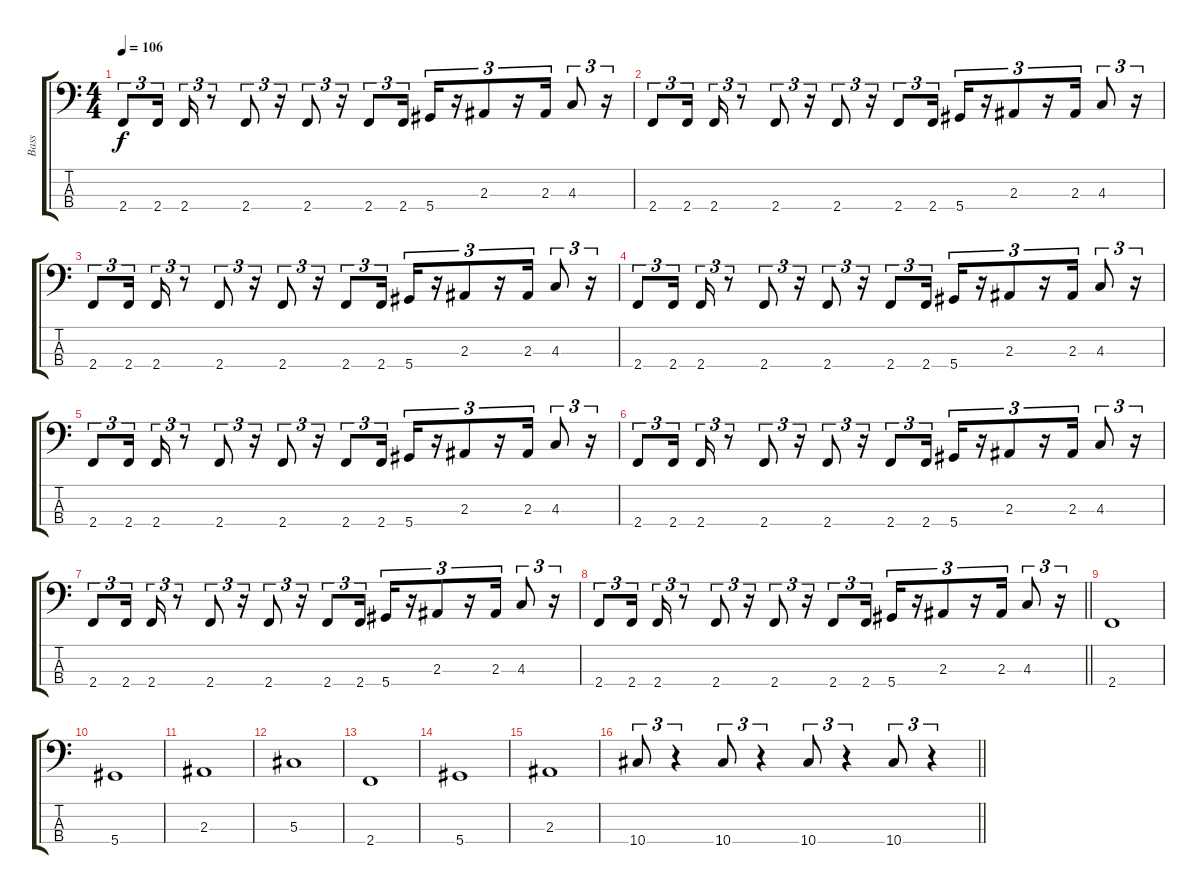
\track ("Bass" "Bass") {instrument electricbassfinger}
\staff {score tabs}
\tuning (Gb2 Db2 Ab1 Eb1) {hide}
\ts (4 4)
\tempo 106
\clef f4
\ks c
2.4.8{tu (3 2) dy f} 2.4.16{tu (3 2)} 2.4.16{tu (3 2)} r.8{tu (3 2)} 2.4.8{tu (3 2)} r.16{tu (3 2)} 2.4.8{tu (3 2)} r.16{tu (3 2)} 2.4.8{tu (3 2)} 2.4.16{tu (3 2)} 5.4.16{tu (3 2)} r.16{tu (3 2)} 2.3.8{tu (3 2)} r.16{tu (3 2)} 2.3.16{tu (3 2)} 4.3.8{tu (3 2)} r.16{tu (3 2)} |
2.4.8{tu (3 2)} 2.4.16{tu (3 2)} 2.4.16{tu (3 2)} r.8{tu (3 2)} 2.4.8{tu (3 2)} r.16{tu (3 2)} 2.4.8{tu (3 2)} r.16{tu (3 2)} 2.4.8{tu (3 2)} 2.4.16{tu (3 2)} 5.4.16{tu (3 2)} r.16{tu (3 2)} 2.3.8{tu (3 2)} r.16{tu (3 2)} 2.3.16{tu (3 2)} 4.3.8{tu (3 2)} r.16{tu (3 2)} |
2.4.8{tu (3 2)} 2.4.16{tu (3 2)} 2.4.16{tu (3 2)} r.8{tu (3 2)} 2.4.8{tu (3 2)} r.16{tu (3 2)} 2.4.8{tu (3 2)} r.16{tu (3 2)} 2.4.8{tu (3 2)} 2.4.16{tu (3 2)} 5.4.16{tu (3 2)} r.16{tu (3 2)} 2.3.8{tu (3 2)} r.16{tu (3 2)} 2.3.16{tu (3 2)} 4.3.8{tu (3 2)} r.16{tu (3 2)} |
2.4.8{tu (3 2)} 2.4.16{tu (3 2)} 2.4.16{tu (3 2)} r.8{tu (3 2)} 2.4.8{tu (3 2)} r.16{tu (3 2)} 2.4.8{tu (3 2)} r.16{tu (3 2)} 2.4.8{tu (3 2)} 2.4.16{tu (3 2)} 5.4.16{tu (3 2)} r.16{tu (3 2)} 2.3.8{tu (3 2)} r.16{tu (3 2)} 2.3.16{tu (3 2)} 4.3.8{tu (3 2)} r.16{tu (3 2)} |
2.4.8{tu (3 2)} 2.4.16{tu (3 2)} 2.4.16{tu (3 2)} r.8{tu (3 2)} 2.4.8{tu (3 2)} r.16{tu (3 2)} 2.4.8{tu (3 2)} r.16{tu (3 2)} 2.4.8{tu (3 2)} 2.4.16{tu (3 2)} 5.4.16{tu (3 2)} r.16{tu (3 2)} 2.3.8{tu (3 2)} r.16{tu (3 2)} 2.3.16{tu (3 2)} 4.3.8{tu (3 2)} r.16{tu (3 2)} |
2.4.8{tu (3 2)} 2.4.16{tu (3 2)} 2.4.16{tu (3 2)} r.8{tu (3 2)} 2.4.8{tu (3 2)} r.16{tu (3 2)} 2.4.8{tu (3 2)} r.16{tu (3 2)} 2.4.8{tu (3 2)} 2.4.16{tu (3 2)} 5.4.16{tu (3 2)} r.16{tu (3 2)} 2.3.8{tu (3 2)} r.16{tu (3 2)} 2.3.16{tu (3 2)} 4.3.8{tu (3 2)} r.16{tu (3 2)} |
2.4.8{tu (3 2)} 2.4.16{tu (3 2)} 2.4.16{tu (3 2)} r.8{tu (3 2)} 2.4.8{tu (3 2)} r.16{tu (3 2)} 2.4.8{tu (3 2)} r.16{tu (3 2)} 2.4.8{tu (3 2)} 2.4.16{tu (3 2)} 5.4.16{tu (3 2)} r.16{tu (3 2)} 2.3.8{tu (3 2)} r.16{tu (3 2)} 2.3.16{tu (3 2)} 4.3.8{tu (3 2)} r.16{tu (3 2)} |
\barLineRight lightlight
2.4.8{tu (3 2)} 2.4.16{tu (3 2)} 2.4.16{tu (3 2)} r.8{tu (3 2)} 2.4.8{tu (3 2)} r.16{tu (3 2)} 2.4.8{tu (3 2)} r.16{tu (3 2)} 2.4.8{tu (3 2)} 2.4.16{tu (3 2)} 5.4.16{tu (3 2)} r.16{tu (3 2)} 2.3.8{tu (3 2)} r.16{tu (3 2)} 2.3.16{tu (3 2)} 4.3.8{tu (3 2)} r.16{tu (3 2)} |
\section ("" "")
2.4.1 |
5.4.1 |
2.3.1 |
5.3.1 |
2.4.1 |
5.4.1 |
2.3.1 |
\barLineRight lightlight
10.4.8{tu (3 2)} r.4{tu (3 2)} 10.4.8{tu (3 2)} r.4{tu (3 2)} 10.4.8{tu (3 2)} r.4{tu (3 2)} 10.4.8{tu (3 2)} r.4{tu (3 2)}
